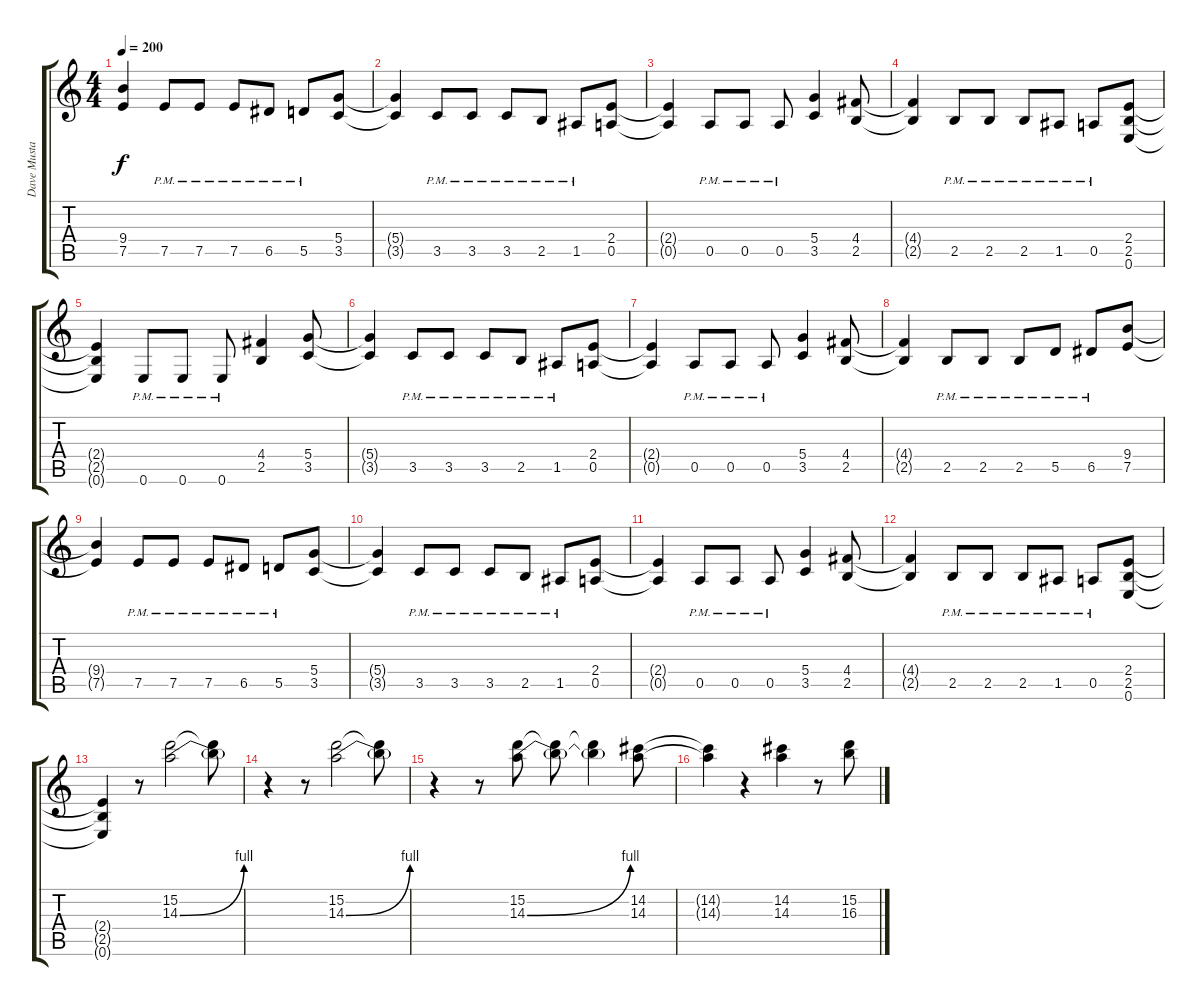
\track ("Dave Mustaine" "Dave Musta") {instrument distortionguitar}
\staff {score tabs}
\tuning (E4 B3 G3 D3 A2 E2) {hide}
\ts (4 4)
\tempo 200
\clef g2
\ks c
(9.4{t} 7.5{t}).4{dy f} 7.5{pm}.8 7.5{pm}.8 7.5{pm}.8 6.5{pm}.8 5.5{pm}.8 (5.4 3.5).8 |
(5.4{t} 3.5{t}).4 3.5{pm}.8 3.5{pm}.8 3.5{pm}.8 2.5{pm}.8 1.5{pm}.8 (2.4 0.5).8 |
(2.4{t} 0.5{t}).4 0.5{pm}.8 0.5{pm}.8 0.5{pm}.8 (5.4 3.5).4 (4.4 2.5).8 |
(4.4{t} 2.5{t}).4 2.5{pm}.8 2.5{pm}.8 2.5{pm}.8 1.5{pm}.8 0.5{pm}.8 (2.4 2.5 0.6).8 |
(2.4{t} 2.5{t} 0.6{t}).4 0.6{pm}.8 0.6{pm}.8 0.6{pm}.8 (4.4 2.5).4 (5.4 3.5).8 |
(5.4{t} 3.5{t}).4 3.5{pm}.8 3.5{pm}.8 3.5{pm}.8 2.5{pm}.8 1.5{pm}.8 (2.4 0.5).8 |
(2.4{t} 0.5{t}).4 0.5{pm}.8 0.5{pm}.8 0.5{pm}.8 (5.4 3.5).4 (4.4 2.5).8 |
(4.4{t} 2.5{t}).4 2.5{pm}.8 2.5{pm}.8 2.5{pm}.8 5.5{pm}.8 6.5{pm}.8 (9.4 7.5).8 |
(9.4{t} 7.5{t}).4 7.5{pm}.8 7.5{pm}.8 7.5{pm}.8 6.5{pm}.8 5.5{pm}.8 (5.4 3.5).8 |
(5.4{t} 3.5{t}).4 3.5{pm}.8 3.5{pm}.8 3.5{pm}.8 2.5{pm}.8 1.5{pm}.8 (2.4 0.5).8 |
(2.4{t} 0.5{t}).4 0.5{pm}.8 0.5{pm}.8 0.5{pm}.8 (5.4 3.5).4 (4.4 2.5).8 |
(4.4{t} 2.5{t}).4 2.5{pm}.8 2.5{pm}.8 2.5{pm}.8 1.5{pm}.8 0.5{pm}.8 (2.4 2.5 0.6).8 |
(2.4{t} 2.5{t} 0.6{t}).4 r.8 (15.2 14.3{be (bend 0 0 60 4)}).2 (15.2{t} 14.3{t}).8 |
r.4 r.8 (15.2 14.3{be (bend 0 0 60 4)}).2 (15.2{t} 14.3{t}).8 |
r.4 r.8 (15.2 14.3{be (bend 0 0 60 4)}).8 (15.2{t} 14.3{t}).8 (15.2{t} 14.3{t}).4 (14.2 14.3).8 |
(14.2{t} 14.3{t}).4 r.4 (14.2 14.3).4 r.8 (15.2 16.3).8
